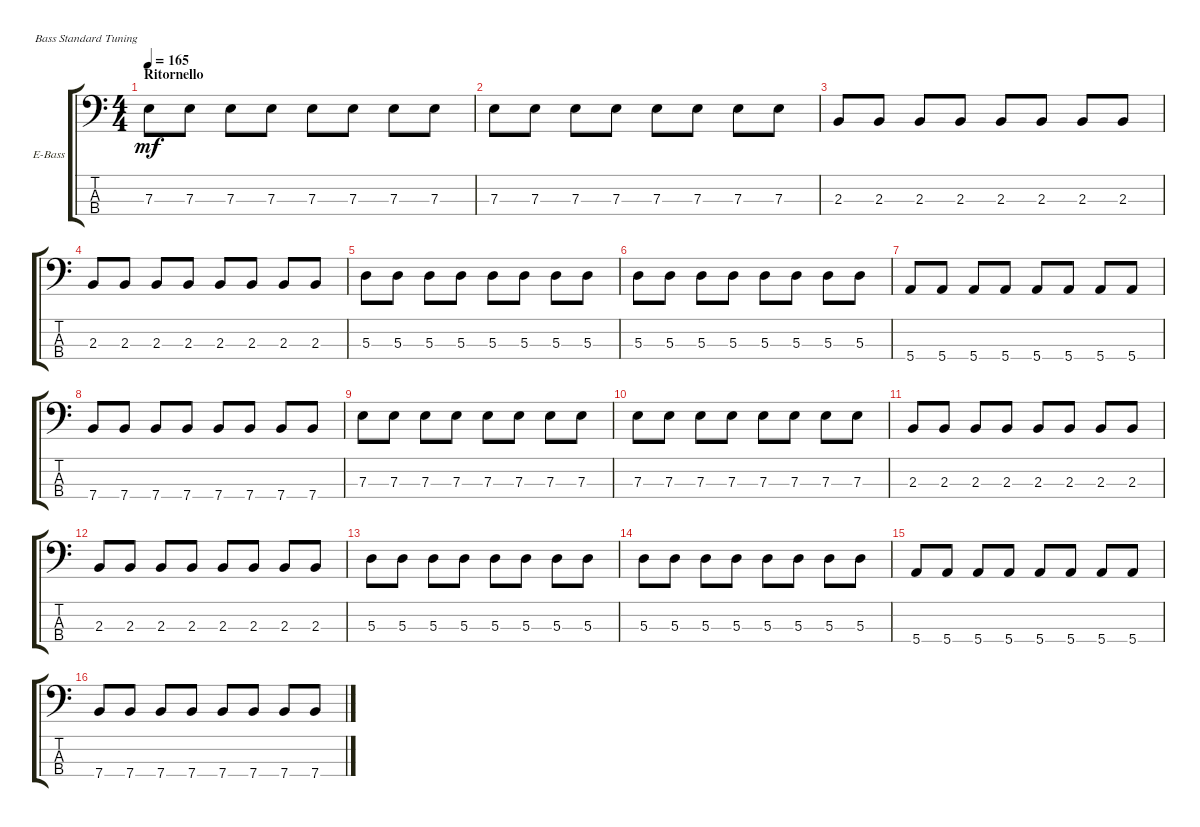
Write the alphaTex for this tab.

\defaultSystemsLayout 4
\bracketExtendMode groupsimilarinstruments
\firstSystemTrackNameOrientation horizontal
\otherSystemsTrackNameOrientation horizontal
\track ("Electric Bass" "E-Bass") {instrument electricbassfinger}
\staff {score tabs}
\tuning (G2 D2 A1 E1)
\ts (4 4)
\section ("" "Ritornello")
\tempo 165
\clef f4
\ks c
7.3.8{dy mf} 7.3.8 7.3.8 7.3.8 7.3.8 7.3.8 7.3.8 7.3.8 |
7.3.8 7.3.8 7.3.8 7.3.8 7.3.8 7.3.8 7.3.8 7.3.8 |
2.3.8 2.3.8 2.3.8 2.3.8 2.3.8 2.3.8 2.3.8 2.3.8 |
2.3.8 2.3.8 2.3.8 2.3.8 2.3.8 2.3.8 2.3.8 2.3.8 |
5.3.8 5.3.8 5.3.8 5.3.8 5.3.8 5.3.8 5.3.8 5.3.8 |
5.3.8 5.3.8 5.3.8 5.3.8 5.3.8 5.3.8 5.3.8 5.3.8 |
5.4.8 5.4.8 5.4.8 5.4.8 5.4.8 5.4.8 5.4.8 5.4.8 |
7.4.8 7.4.8 7.4.8 7.4.8 7.4.8 7.4.8 7.4.8 7.4.8 |
7.3.8 7.3.8 7.3.8 7.3.8 7.3.8 7.3.8 7.3.8 7.3.8 |
7.3.8 7.3.8 7.3.8 7.3.8 7.3.8 7.3.8 7.3.8 7.3.8 |
2.3.8 2.3.8 2.3.8 2.3.8 2.3.8 2.3.8 2.3.8 2.3.8 |
2.3.8 2.3.8 2.3.8 2.3.8 2.3.8 2.3.8 2.3.8 2.3.8 |
5.3.8 5.3.8 5.3.8 5.3.8 5.3.8 5.3.8 5.3.8 5.3.8 |
5.3.8 5.3.8 5.3.8 5.3.8 5.3.8 5.3.8 5.3.8 5.3.8 |
5.4.8 5.4.8 5.4.8 5.4.8 5.4.8 5.4.8 5.4.8 5.4.8 |
7.4.8 7.4.8 7.4.8 7.4.8 7.4.8 7.4.8 7.4.8 7.4.8
